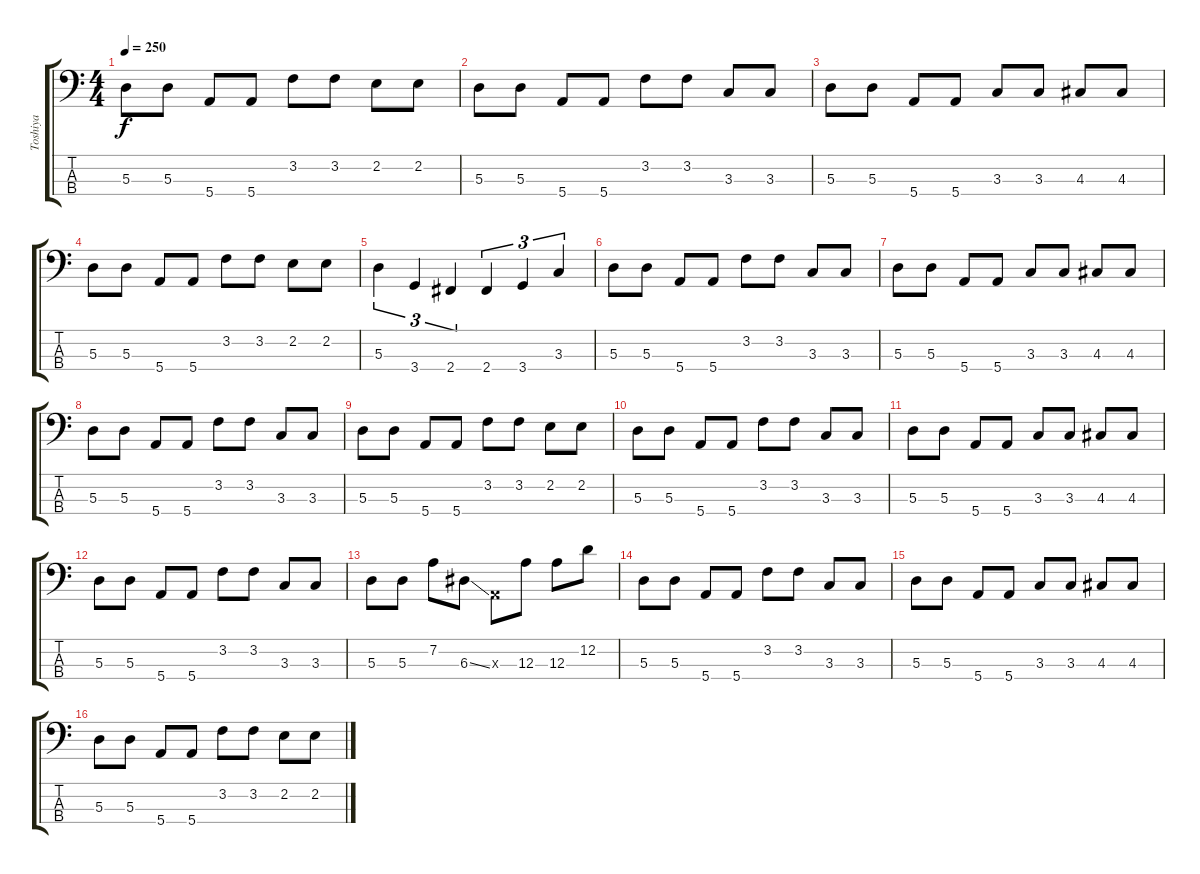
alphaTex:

\track ("Toshiya" "Toshiya") {instrument slapbass2}
\staff {score tabs}
\tuning (G2 D2 A1 E1) {hide}
\ts (4 4)
\tempo 250
\clef f4
\ks c
5.3.8{dy f} 5.3.8 5.4.8 5.4.8 3.2.8 3.2.8 2.2.8 2.2.8 |
5.3.8 5.3.8 5.4.8 5.4.8 3.2.8 3.2.8 3.3.8 3.3.8 |
5.3.8 5.3.8 5.4.8 5.4.8 3.3.8 3.3.8 4.3.8 4.3.8 |
5.3.8 5.3.8 5.4.8 5.4.8 3.2.8 3.2.8 2.2.8 2.2.8 |
5.3.4{tu (3 2)} 3.4.4{tu (3 2)} 2.4.4{tu (3 2)} 2.4.4{tu (3 2)} 3.4.4{tu (3 2)} 3.3.4{tu (3 2)} |
5.3.8 5.3.8 5.4.8 5.4.8 3.2.8 3.2.8 3.3.8 3.3.8 |
5.3.8 5.3.8 5.4.8 5.4.8 3.3.8 3.3.8 4.3.8 4.3.8 |
5.3.8 5.3.8 5.4.8 5.4.8 3.2.8 3.2.8 3.3.8 3.3.8 |
5.3.8 5.3.8 5.4.8 5.4.8 3.2.8 3.2.8 2.2.8 2.2.8 |
5.3.8 5.3.8 5.4.8 5.4.8 3.2.8 3.2.8 3.3.8 3.3.8 |
5.3.8 5.3.8 5.4.8 5.4.8 3.3.8 3.3.8 4.3.8 4.3.8 |
5.3.8 5.3.8 5.4.8 5.4.8 3.2.8 3.2.8 3.3.8 3.3.8 |
5.3.8 5.3.8 7.2.8 6.3{ss}.8 0.3{x}.8 12.3.8 12.3.8 12.2.8 |
5.3.8 5.3.8 5.4.8 5.4.8 3.2.8 3.2.8 3.3.8 3.3.8 |
5.3.8 5.3.8 5.4.8 5.4.8 3.3.8 3.3.8 4.3.8 4.3.8 |
5.3.8 5.3.8 5.4.8 5.4.8 3.2.8 3.2.8 2.2.8 2.2.8
